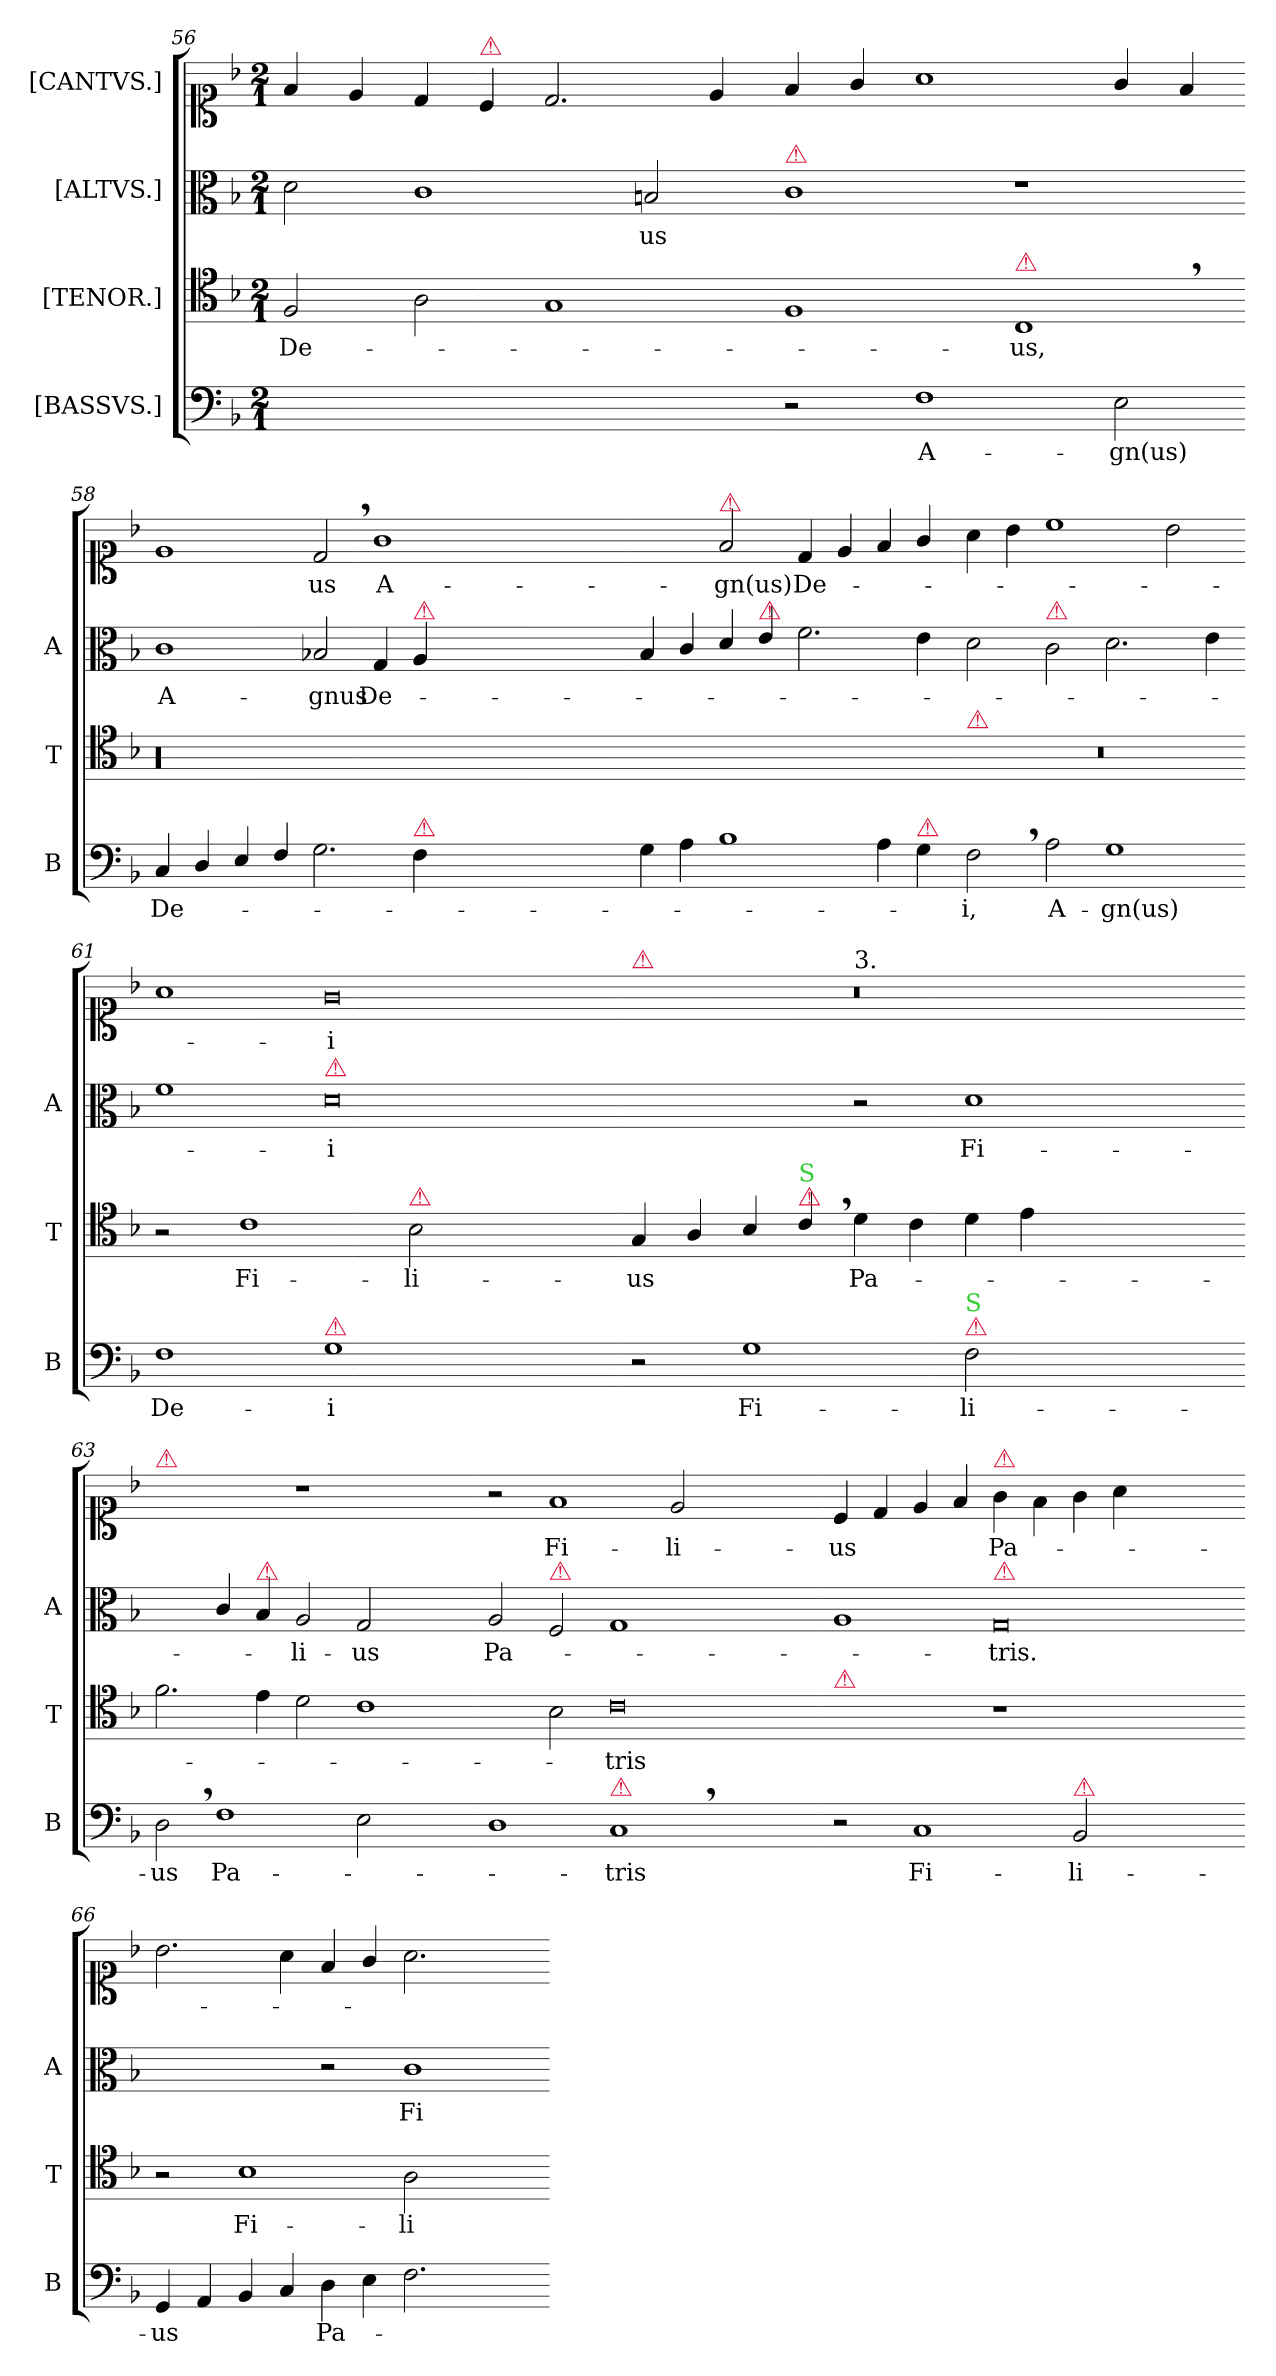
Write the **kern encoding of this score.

**kern	**text	**kern	**text	**kern	**text	**kern	**text
*part4	*part4	*part3	*part3	*part2	*part2	*part1	*part1
*staff4	*staff4	*staff3	*staff3	*staff2	*staff2	*staff1	*staff1
*I"[BASSVS.]	*	*I"[TENOR.]	*	*I"[ALTVS.]	*	*I"[CANTVS.]	*
*I'B	*	*I'T	*	*I'A	*	*	*
*clefF4	*	*clefC4	*	*clefC3	*	*clefC1	*
*k[b-]	*	*k[b-]	*	*k[b-]	*	*k[b-]	*
*M2/1	*	*M2/1	*	*M2/1	*	*M2/1	*
=56	=56	=56	=56	=56	=56	=56	=56
0ryy	.	2F/	De-	2d\	.	4f/	.
.	.	.	.	.	.	4e/	.
.	.	2A\	.	1c\	.	4d/	.
!	!	!	!	!	!	!LO:TX:a:color=crimson:t=⚠	!
.	.	.	.	.	.	4c/	.
.	.	1G/	.	.	.	2.d/	.
.	.	.	.	2Bn/	-us	.	.
.	.	.	.	.	.	4e/	.
=57-	=57-	=57-	=57-	=57-	=57-	=57-	=57-
!	!	!	!	!LO:TX:a:color=crimson:t=⚠	!	!	!
2r	.	1F/	.	1c\	.	4f/	.
.	.	.	.	.	.	4g/	.
1F\	A-	.	.	.	.	1a\	.
!	!	!LO:TX:a:color=crimson:t=⚠	!	!	!	!	!
.	.	1C,/	-us,	1r	.	.	.
2E\	-gn(us)	.	.	.	.	4g/	.
.	.	.	.	.	.	4f/	.
=58-	=58-	=58-	=58-	=58-	=58-	=58-	=58-
4C/	De-	00r	.	1c\	A-	1e/	.
4D/	.	.	.	.	.	.	.
4E/	.	.	.	.	.	.	.
4F/	.	.	.	.	.	.	.
2.G\	.	.	.	2B-X/	gnus	2d,/	-us
.	.	.	.	4G/	De-	1g\	A-
!	!	!	!	!LO:TX:a:color=crimson:t=⚠	!	!	!
!LO:TX:a:color=crimson:t=⚠	!	!	!	!	!	!	!
4F\	.	.	.	4A/	.	.	.
0ryy	.	.	.	0ryy	.	.	.
.	.	.	.	.	.	1.ryy	.
=59-	=59-	=59-	=59-	=59-	=59-	=59-	=59-
4G\	.	0ryy	.	4B-/	.	2ryy	.
4A\	.	.	.	4c/	.	.	.
!	!	!	!	!	!	!LO:TX:a:color=crimson:t=⚠	!
1B-\	.	.	.	4d/	.	2f/	-gn(us)
!	!	!	!	!LO:TX:a:color=crimson:t=⚠	!	!	!
.	.	.	.	4e/	.	.	.
.	.	.	.	2.f\	.	4d/	De-
.	.	.	.	.	.	4e/	.
4A\	.	.	.	.	.	4f/	.
!LO:TX:a:color=crimson:t=⚠	!	!	!	!	!	!	!
4G\	.	.	.	4e\	.	4g/	.
=60-	=60-	=60-	=60-	=60-	=60-	=60-	=60-
!	!	!LO:TX:a:color=crimson:t=⚠	!	!	!	!	!
2F,\	-i,	0r	.	2d\	.	4a\	.
.	.	.	.	.	.	4b-\	.
!	!	!	!	!LO:TX:a:color=crimson:t=⚠	!	!	!
2A\	A-	.	.	2c\	.	1cc\	.
1G\	-gn(us)	.	.	2.d\	.	.	.
.	.	.	.	.	.	2b-\	.
.	.	.	.	4e\	.	.	.
=61-	=61-	=61-	=61-	=61-	=61-	=61-	=61-
1F\	De-	2r	.	1f\	.	1a\	.
.	.	1c\	Fi-	.	.	.	.
!	!	!	!	!LO:TX:a:color=crimson:t=⚠	!	!	!
!LO:TX:a:color=crimson:t=⚠	!	!	!	!	!	!	!
1G\	-i	.	.	0d\	-i	0g\	-i
!	!	!LO:TX:a:color=crimson:t=⚠	!	!	!	!	!
.	.	2B-\	-li-	.	.	.	.
1ryy	.	1ryy	.	.	.	.	.
=62-	=62-	=62-	=62-	=62-	=62-	=62-	=62-
!	!	!	!	!	!	!LO:TX:a:color=crimson:t=⚠	!
2r	.	4G/	-us	1ryy	.	1ryy	.
.	.	4A/	.	.	.	.	.
1G\	Fi-	4B-/	.	.	.	.	.
!	!	!LO:TX:a:color=crimson:t=⚠	!	!	!	!	!
!	!	!LO:TX:a:color=limegreen:t=S	!	!	!	!	!
.	.	4c,/	.	.	.	.	.
!	!	!	!	!	!	!LO:TX:a:t=3.	!
.	.	4d\	Pa-	2r	.	0r	.
.	.	4c\	.	.	.	.	.
!LO:TX:a:color=crimson:t=⚠	!	!	!	!	!	!	!
!LO:TX:a:color=limegreen:t=S	!	!	!	!	!	!	!
2F\	-li-	4d\	.	1d\	Fi-	.	.
.	.	4e\	.	.	.	.	.
1ryy	.	1ryy	.	.	.	.	.
.	.	.	.	2ryy	.	.	.
=63-	=63-	=63-	=63-	=63-	=63-	=63-	=63-
!	!	!	!	!	!	!LO:TX:a:color=crimson:t=⚠	!
2D,\	-us	2.f\	.	2ryy	.	1ryy	.
1F\	Pa-	.	.	4c/	.	.	.
!	!	!	!	!LO:TX:a:color=crimson:t=⚠	!	!	!
.	.	4e\	.	4B-/	.	.	.
.	.	2d\	.	2A/	-li-	1r	.
2E\	.	1c\	.	2G/	-us	.	.
2ryy	.	.	.	2ryy	.	2ryy	.
=64-	=64-	=64-	=64-	=64-	=64-	=64-	=64-
1D\	.	2ryy	.	2A/	Pa-	2r	.
!	!	!	!	!LO:TX:a:color=crimson:t=⚠	!	!	!
.	.	2B-\	.	2F/	.	1f/	Fi-
!LO:TX:a:color=crimson:t=⚠	!	!	!	!	!	!	!
1C,/	-tris	0c\	-tris	1G/	.	.	.
.	.	.	.	.	.	2e/	-li-
1ryy	.	.	.	1ryy	.	1ryy	.
=65-	=65-	=65-	=65-	=65-	=65-	=65-	=65-
!	!	!LO:TX:a:color=crimson:t=⚠	!	!	!	!	!
2r	.	1ryy	.	1A/	.	4c/	-us
.	.	.	.	.	.	4d/	.
1C/	Fi-	.	.	.	.	4e/	.
.	.	.	.	.	.	4f/	.
!	!	!	!	!	!	!LO:TX:a:color=crimson:t=⚠	!
!	!	!	!	!LO:TX:a:color=crimson:t=⚠	!	!	!
.	.	1r	.	0G/	-tris.	4g\	Pa-
.	.	.	.	.	.	4f\	.
!LO:TX:a:color=crimson:t=⚠	!	!	!	!	!	!	!
2BB-/	-li-	.	.	.	.	4g\	.
.	.	.	.	.	.	4a\	.
1ryy	.	1ryy	.	.	.	1ryy	.
=66-	=66-	=66-	=66-	=66-	=66-	=66-	=66-
4GG/	-us	2r	.	1ryy	.	2.b-\	.
4AA/	.	.	.	.	.	.	.
4BB-/	.	1B-\	Fi-	.	.	.	.
4C/	.	.	.	.	.	4a\	.
4D\	Pa-	.	.	2r	.	4f/	.
4E\	.	.	.	.	.	4g/	.
2.F\	.	2A\	-li-	1c\	Fi-	2.a\	.
.	.	2ryy	.	.	.	.	.
4ryy	.	.	.	.	.	4ryy	.
=-	=-	=-	=-	=-	=-	=-	=-
*-	*-	*-	*-	*-	*-	*-	*-
